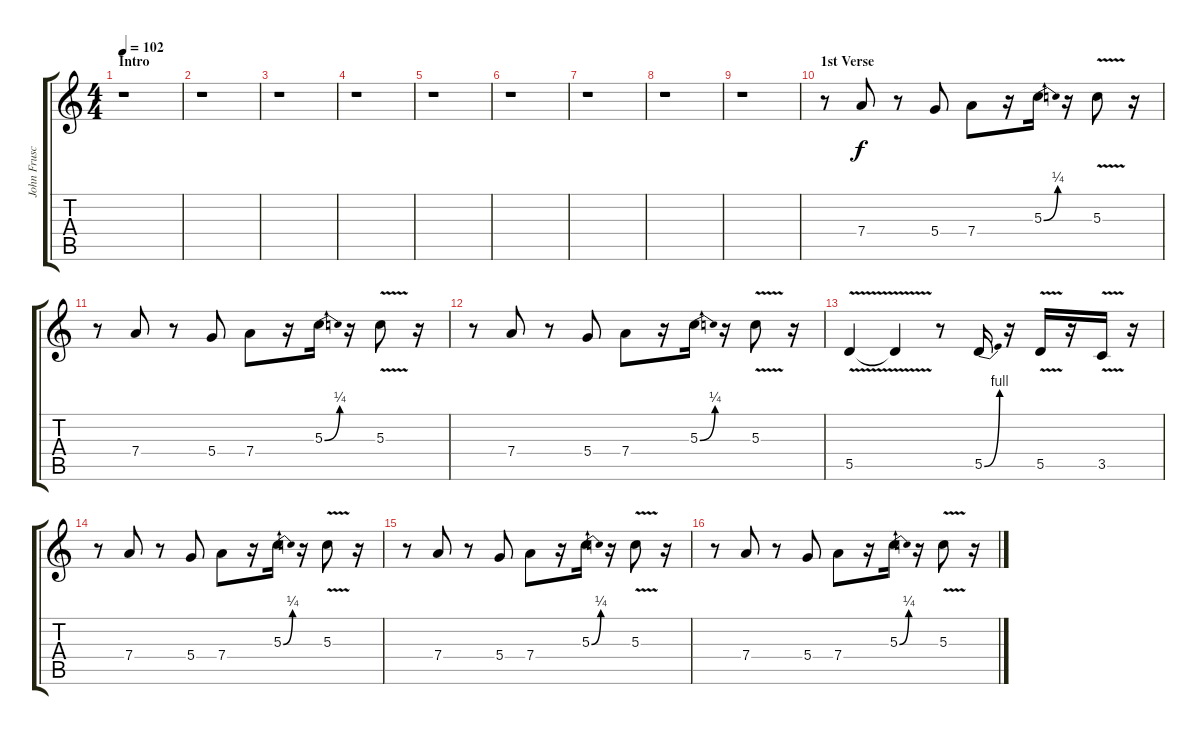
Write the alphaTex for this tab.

\track ("John Frusciante" "John Frusc") {instrument electricguitarclean}
\staff {score tabs}
\tuning (E4 B3 G3 D3 A2 E2) {hide}
\ts (4 4)
\section ("" "Intro")
\tempo 102
\clef g2
\ks c
r.1{dy f instrument electricguitarclean} |
r.1 |
r.1 |
r.1 |
r.1 |
r.1 |
r.1 |
r.1 |
r.1 |
\section ("" "1st Verse")
r.8 7.4.8 r.8 5.4.8 7.4.8 r.16 5.3{be (bend 0 0 60 1)}.16 r.16 5.3{v}.8 r.16 |
r.8 7.4.8 r.8 5.4.8 7.4.8 r.16 5.3{be (bend 0 0 60 1)}.16 r.16 5.3{v}.8 r.16 |
r.8 7.4.8 r.8 5.4.8 7.4.8 r.16 5.3{be (bend 0 0 60 1)}.16 r.16 5.3{v}.8 r.16 |
5.5{v}.4 5.5{t}.4 r.8 5.5{be (bend 0 0 60 4)}.16 r.16 5.5{v}.16 r.16 3.5{v}.16 r.16 |
r.8 7.4.8 r.8 5.4.8 7.4.8 r.16 5.3{be (bend 0 0 60 1)}.16 r.16 5.3{v}.8 r.16 |
r.8 7.4.8 r.8 5.4.8 7.4.8 r.16 5.3{be (bend 0 0 60 1)}.16 r.16 5.3{v}.8 r.16 |
r.8 7.4.8 r.8 5.4.8 7.4.8 r.16 5.3{be (bend 0 0 60 1)}.16 r.16 5.3{v}.8 r.16
